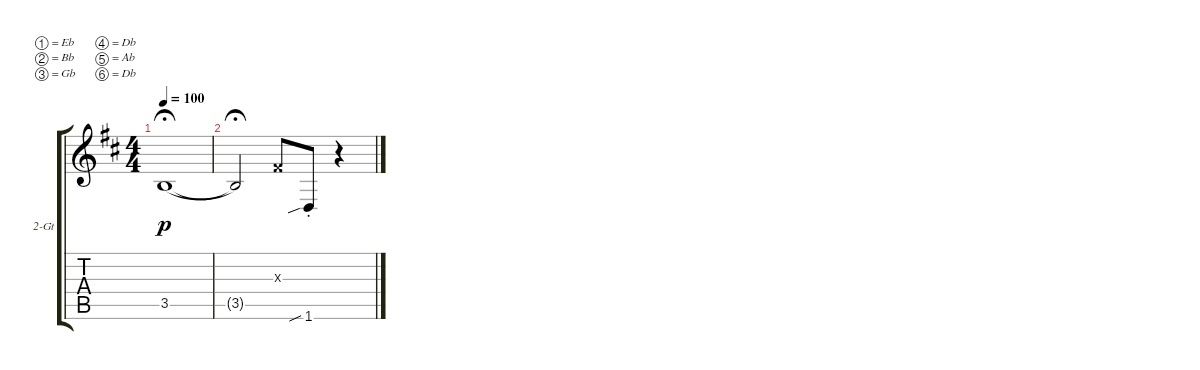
\defaultSystemsLayout 4
\bracketExtendMode groupsimilarinstruments
\firstSystemTrackNameOrientation horizontal
\otherSystemsTrackNameOrientation horizontal
\track ("2 Guitar" "2-Gt") {instrument electricguitarclean}
\staff {score tabs}
\tuning (Eb4 Bb3 Gb3 Db3 Ab2 Db2)
\ts (4 4)
\tempo 100
\clef g2
\scale
1.06305
\ks d
3.5{t}.1{dy p fermata (medium 1) legatoorigin} |
\scale
0.936948 3.5{t}.2{fermata (medium 1)} 0.3{x}.8 1.6{sib st}.8 r.4
